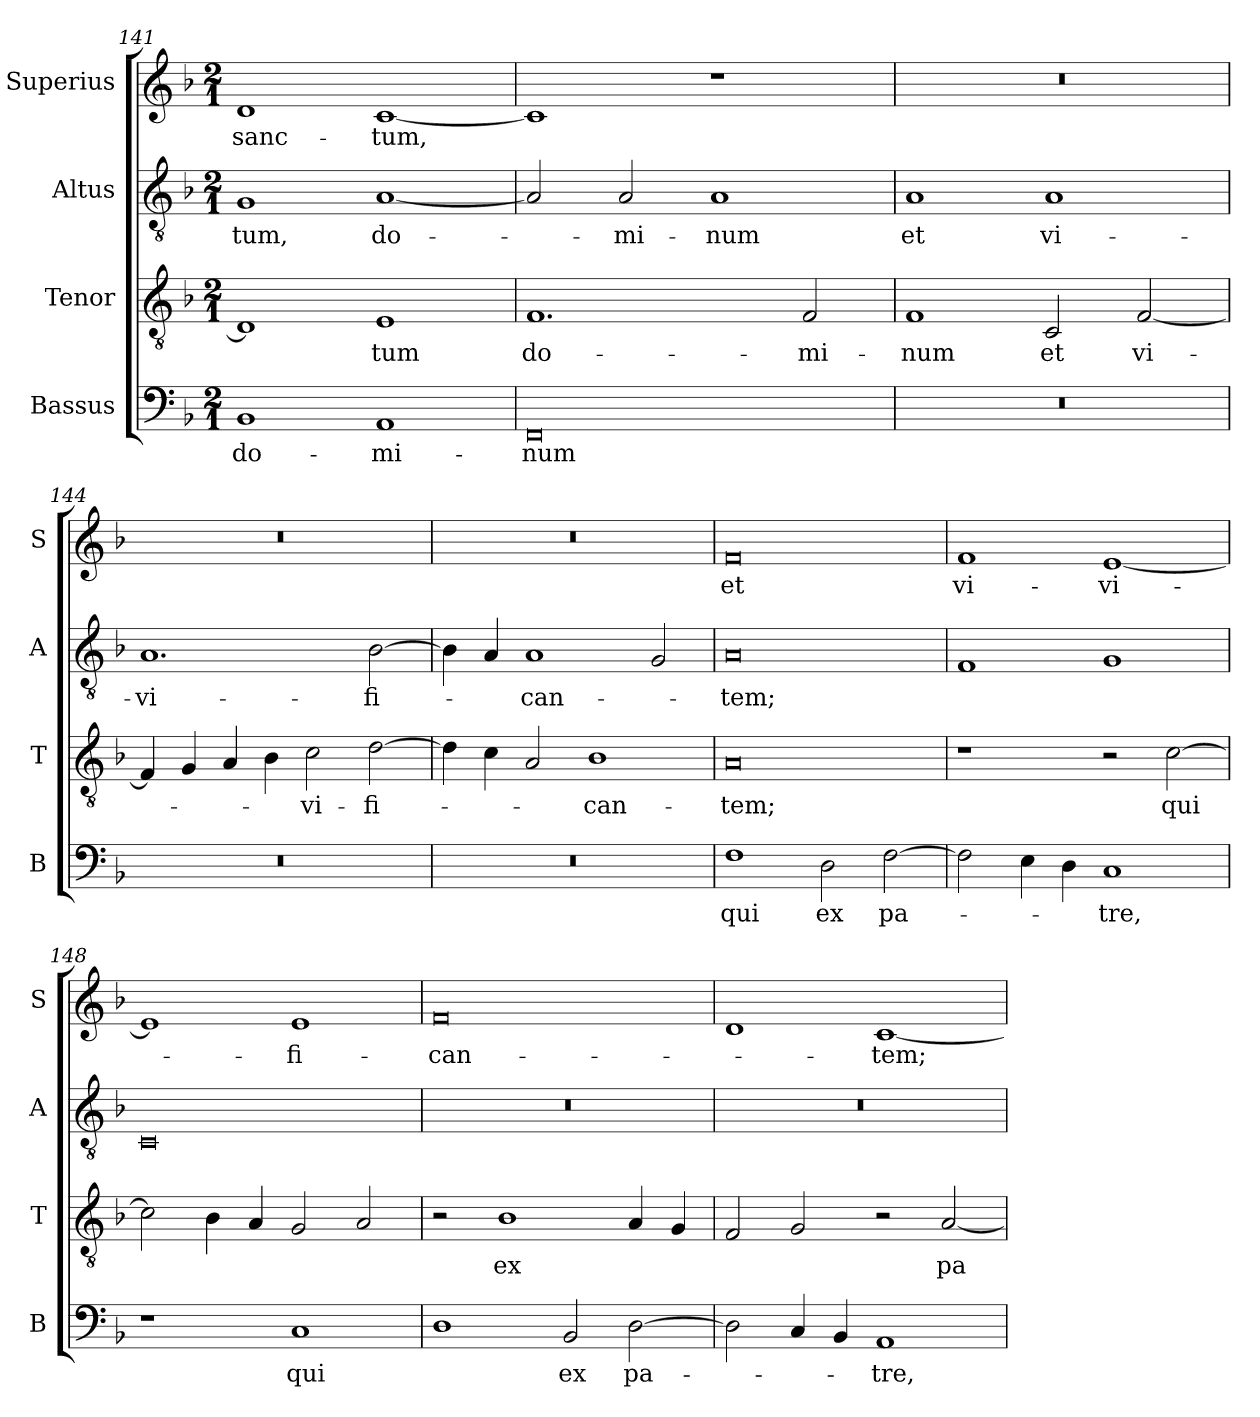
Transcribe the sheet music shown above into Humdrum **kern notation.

**kern	**text	**kern	**text	**kern	**text	**kern	**text
*part4	*part4	*part3	*part3	*part2	*part2	*part1	*part1
*staff4	*staff4	*staff3	*staff3	*staff2	*staff2	*staff1	*staff1
*I"Bassus	*	*I"Tenor	*	*I"Altus	*	*I"Superius	*
*I'B	*	*I'T	*	*I'A	*	*I'S	*
*clefF4	*	*clefGv2	*	*clefGv2	*	*clefG2	*
*k[b-]	*	*k[b-]	*	*k[b-]	*	*k[b-]	*
*M2/1	*	*M2/1	*	*M2/1	*	*M2/1	*
=141	=141	=141	=141	=141	=141	=141	=141
1BB-	do-	1D]	.	1G	-tum,	1d	sanc-
1AA	-mi-	1E	-tum	[1A	do-	[1c	-tum,
=142	=142	=142	=142	=142	=142	=142	=142
0FF	-num	1.F	do-	2A/]	.	1c]	.
.	.	.	.	2A/	-mi-	.	.
.	.	.	.	1A	-num	1r	.
.	.	2F/	-mi-	.	.	.	.
=143	=143	=143	=143	=143	=143	=143	=143
0r	.	1F	-num	1A	et	0r	.
.	.	2C/	et	1A	vi-	.	.
.	.	[2F/	vi-	.	.	.	.
=144	=144	=144	=144	=144	=144	=144	=144
0r	.	4F/]	.	1.A	vi-	0r	.
.	.	4G/	.	.	.	.	.
.	.	4A/	.	.	.	.	.
.	.	4B-\	.	.	.	.	.
.	.	2c\	-vi-	.	.	.	.
.	.	[2d\	-fi-	[2B-\	-fi-	.	.
=145	=145	=145	=145	=145	=145	=145	=145
0r	.	4d\]	.	4B-\]	.	0r	.
.	.	4c\	.	4A/	.	.	.
.	.	2A/	.	1A	-can-	.	.
.	.	1B-	-can-	.	.	.	.
.	.	.	.	2G/	.	.	.
=146	=146	=146	=146	=146	=146	=146	=146
1F	qui	0A	-tem;	0A	-tem;	0f	et
2D\	ex	.	.	.	.	.	.
[2F\	pa-	.	.	.	.	.	.
=147	=147	=147	=147	=147	=147	=147	=147
2F\]	.	1r	.	1F	.	1f	vi-
4E\	.	.	.	.	.	.	.
4D\	.	.	.	.	.	.	.
1C	-tre,	2r	.	1G	.	[1e	-vi-
.	.	[2c\	qui	.	.	.	.
=148	=148	=148	=148	=148	=148	=148	=148
1r	.	2c\]	.	0C	.	1e]	.
.	.	4B-\	.	.	.	.	.
.	.	4A/	.	.	.	.	.
1C	qui	2G/	.	.	.	1e	-fi-
.	.	2A/	.	.	.	.	.
=149	=149	=149	=149	=149	=149	=149	=149
1D	.	2r	.	0r	.	0f	-can-
.	.	1B-	ex	.	.	.	.
2BB-/	ex	.	.	.	.	.	.
[2D\	pa-	4A/	.	.	.	.	.
.	.	4G/	.	.	.	.	.
=150	=150	=150	=150	=150	=150	=150	=150
2D\]	.	2F/	.	0r	.	1d	.
4C/	.	2G/	.	.	.	.	.
4BB-/	.	.	.	.	.	.	.
1AA	-tre,	2r	.	.	.	[1c	-tem;
.	.	[2A/	pa-	.	.	.	.
=	=	=	=	=	=	=	=
*-	*-	*-	*-	*-	*-	*-	*-
